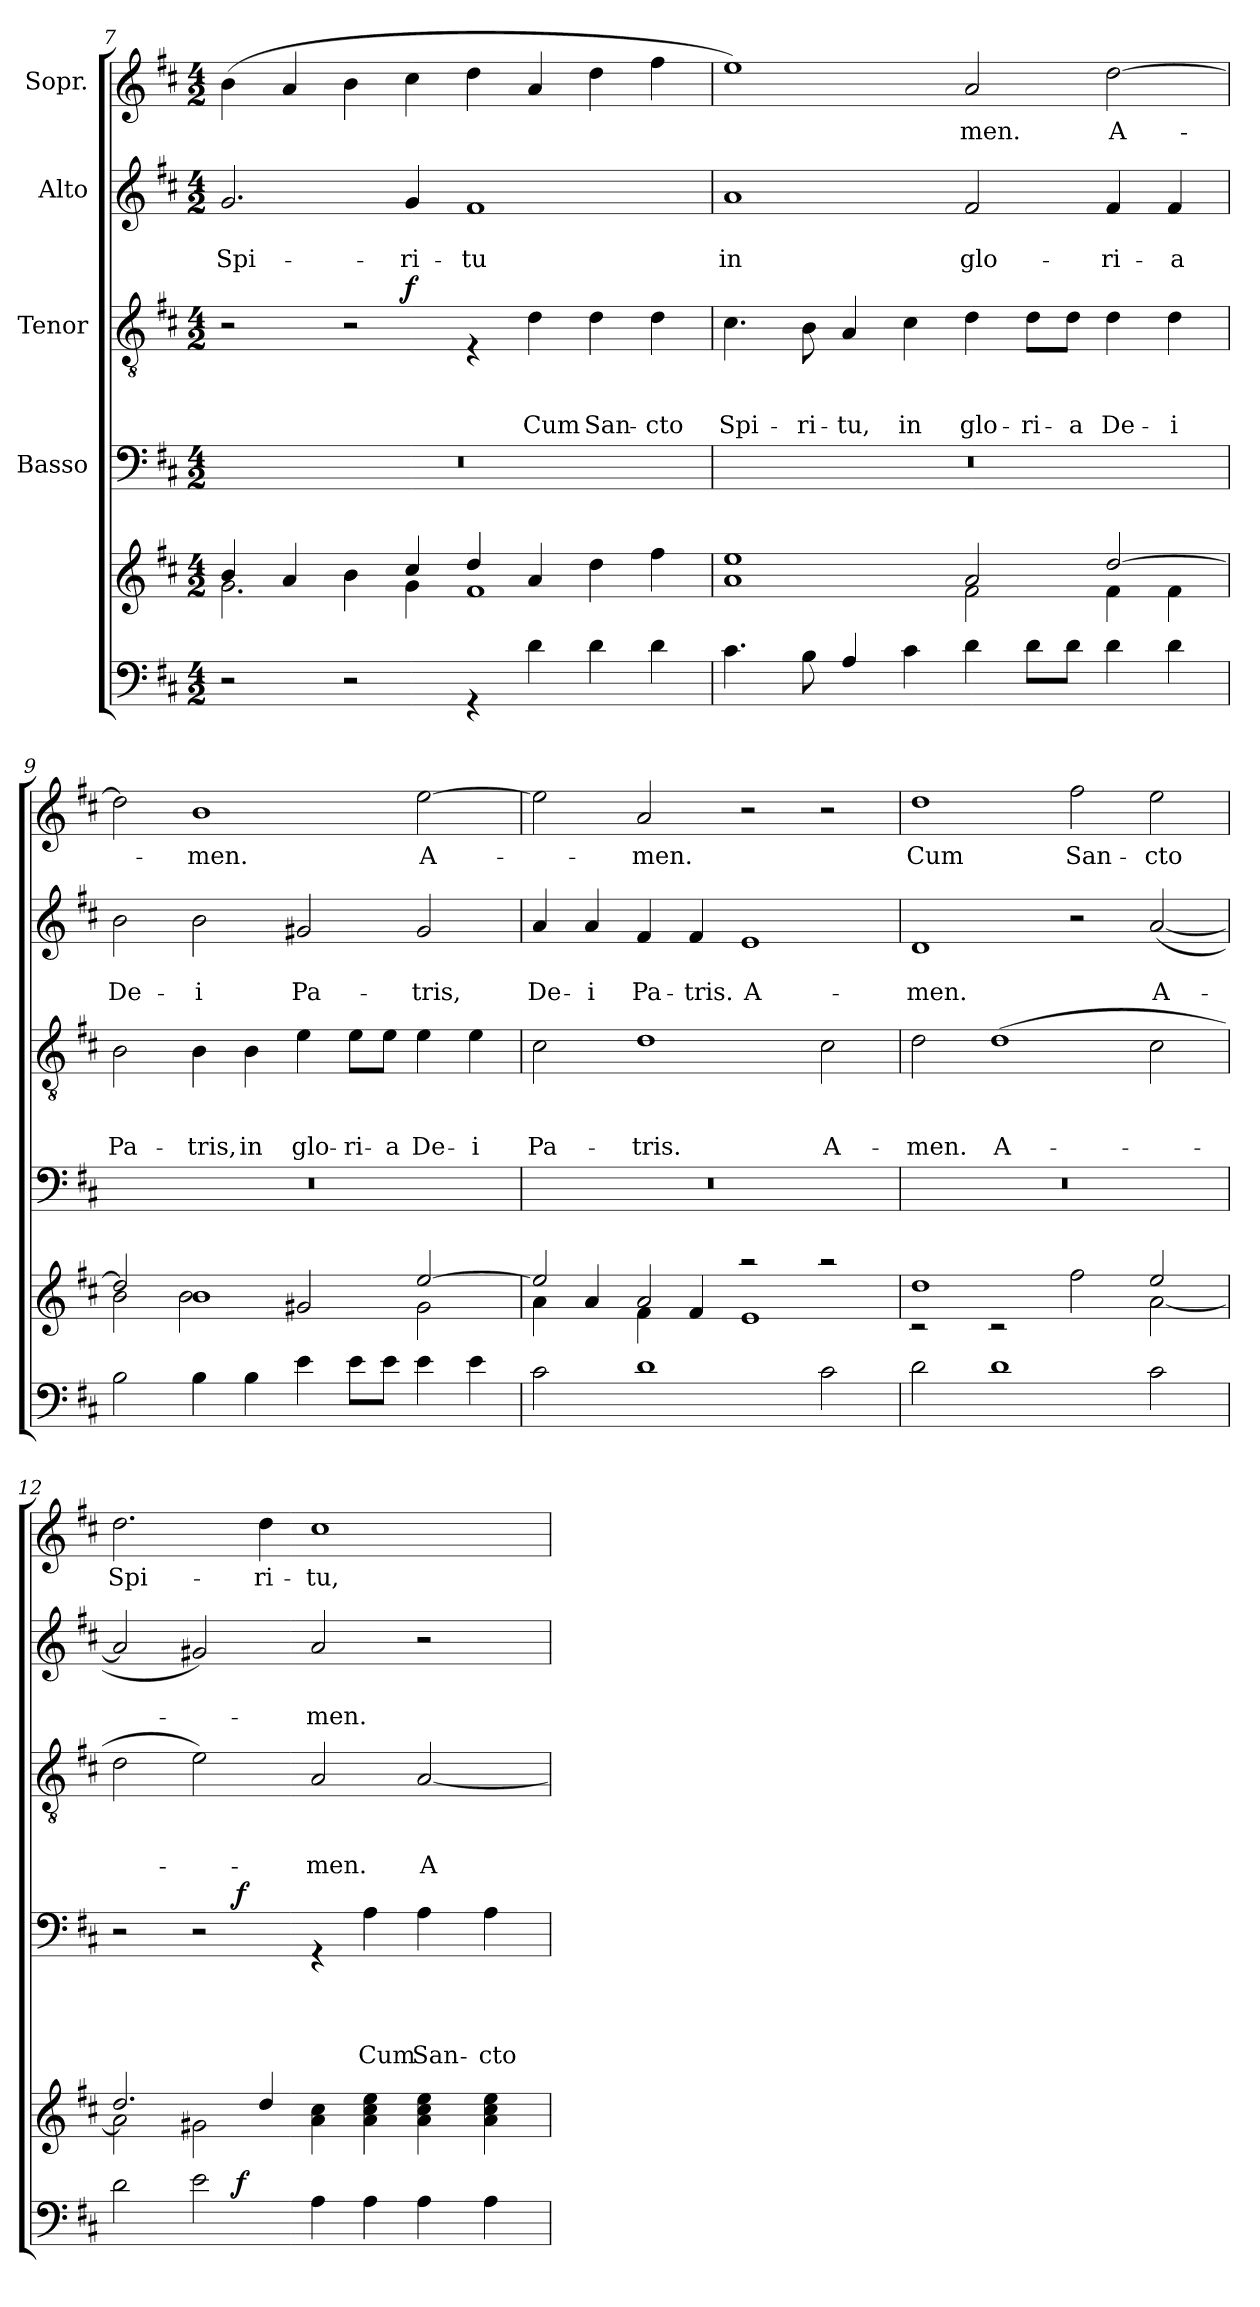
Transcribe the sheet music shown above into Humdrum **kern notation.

**kern	**dynam	**kern	**kern	**text	**text	**text	**text	**dynam	**kern	**text	**text	**text	**dynam	**kern	**text	**text	**kern	**text
*part6	*part6	*part5	*part4	*part4	*part4	*part4	*part4	*part4	*part3	*part3	*part3	*part3	*part3	*part2	*part2	*part2	*part1	*part1
*staff6	*staff6	*staff5	*staff4	*staff4	*staff4	*staff4	*staff4	*staff4	*staff3	*staff3	*staff3	*staff3	*staff3	*staff2	*staff2	*staff2	*staff1	*staff1
*	*	*	*I"Basso	*	*	*	*	*	*I"Tenor	*	*	*	*	*I"Alto	*	*	*I"Sopr.	*
!!LO:LB:g=z
*clefF4	*	*clefG2	*clefF4	*	*	*	*	*	*clefGv2	*	*	*	*	*clefG2	*	*	*clefG2	*
*k[f#c#]	*	*k[f#c#]	*k[f#c#]	*	*	*	*	*	*k[f#c#]	*	*	*	*	*k[f#c#]	*	*	*k[f#c#]	*
*D:	*	*D:	*D:	*	*	*	*	*	*D:	*	*	*	*	*D:	*	*	*D:	*
*M4/2	*	*M4/2	*M4/2	*	*	*	*	*	*M4/2	*	*	*	*	*M4/2	*	*	*M4/2	*
=7	=7	=7	=7	=7	=7	=7	=7	=7	=7	=7	=7	=7	=7	=7	=7	=7	=7	=7
*	*	*^	*	*	*	*	*	*	*	*	*	*	*	*	*	*	*	*
!	!	!	!	!	!	!	!	!	!	!	!	!	!	!	!	!	!LO:LY:b	!	!
*	*	*	*	*	*	*	*	*	*	*^	*	*	*	*	*	*	*	*	*
2r	.	4b/	2.g\	0r	.	.	.	.	.	2r	2.ryy	.	.	.	.	2.g/	.	Spi-	(>4b\	.
.	.	4a/	.	.	.	.	.	.	.	.	.	.	.	.	.	.	.	.	4a/	.
2r	.	4b\	.	.	.	.	.	.	.	2r	.	.	.	.	.	.	.	.	4b\	.
!	!	!	!	!	!	!	!	!	!	!	!	!	!	!	!LO:DY:a	!	!	!LO:LY:b	!	!
.	.	4cc#/	4g\	.	.	.	.	.	.	.	1ryy	.	.	.	f	4g/	.	-ri-	4cc#\	.
!	!	!	!	!	!	!	!	!	!	!	!	!	!	!	!	!	!	!LO:LY:b	!	!
4rGG	.	4dd/	1f#	.	.	.	.	.	.	4rE	.	.	.	.	.	1f#	.	-tu	4dd\	.
!	!	!	!	!	!	!	!	!	!	!	!	!	!	!LO:LY:b	!	!	!	!	!	!
4d\	.	4a/	.	.	.	.	.	.	.	4d\	.	.	.	Cum	.	.	.	.	4a/	.
!	!	!	!	!	!	!	!	!	!	!	!	!	!	!LO:LY:b	!	!	!	!	!	!
4d\	.	4dd\	.	.	.	.	.	.	.	4d\	.	.	.	San-	.	.	.	.	4dd\	.
!	!	!	!	!	!	!	!	!	!	!	!	!	!	!LO:LY:b	!	!	!	!	!	!
4d\	.	4ff#\	.	.	.	.	.	.	.	4d\	4ryy	.	.	-cto	.	.	.	.	4ff#\	.
=8	=8	=8	=8	=8	=8	=8	=8	=8	=8	=8	=8	=8	=8	=8	=8	=8	=8	=8	=8	=8
!	!	!	!	!	!	!	!	!	!	!	!	!	!	!LO:LY:b	!	!	!	!LO:LY:b	!	!
*	*	*	*	*	*	*	*	*	*	*v	*v	*	*	*	*	*	*	*	*	*
4.c#\	.	1ee	1a	0r	.	.	.	.	.	4.c#\	.	.	Spi-	.	1a	.	in	1ee)	.
!	!	!	!	!	!	!	!	!	!	!	!	!	!LO:LY:b	!	!	!	!	!	!
8B\	.	.	.	.	.	.	.	.	.	8B\	.	.	-ri-	.	.	.	.	.	.
!	!	!	!	!	!	!	!	!	!	!	!	!	!LO:LY:b	!	!	!	!	!	!
4A/	.	.	.	.	.	.	.	.	.	4A/	.	.	-tu,	.	.	.	.	.	.
!	!	!	!	!	!	!	!	!	!	!	!	!	!LO:LY:b	!	!	!	!	!	!
4c#\	.	.	.	.	.	.	.	.	.	4c#\	.	.	in	.	.	.	.	.	.
!	!	!	!	!	!	!	!	!	!	!	!	!	!LO:LY:b	!	!	!	!LO:LY:b	!	!LO:LY:b
4d\	.	2a/	2f#\	.	.	.	.	.	.	4d\	.	.	glo-	.	2f#/	.	glo-	2a/	-men.
!	!	!	!	!	!	!	!	!	!	!	!	!	!LO:LY:b	!	!	!	!	!	!
8d\L	.	.	.	.	.	.	.	.	.	8d\L	.	.	-ri-	.	.	.	.	.	.
!	!	!	!	!	!	!	!	!	!	!	!	!	!LO:LY:b	!	!	!	!	!	!
8d\J	.	.	.	.	.	.	.	.	.	8d\J	.	.	-a	.	.	.	.	.	.
!	!	!	!	!	!	!	!	!	!	!	!	!	!LO:LY:b	!	!	!	!LO:LY:b	!	!LO:LY:b
4d\	.	[<2dd/	4f#\	.	.	.	.	.	.	4d\	.	.	De-	.	4f#/	.	-ri-	[>2dd\	A-
!	!	!	!	!	!	!	!	!	!	!	!	!	!LO:LY:b	!	!	!	!LO:LY:b	!	!
4d\	.	.	4f#\	.	.	.	.	.	.	4d\	.	.	-i	.	4f#/	.	-a	.	.
=9	=9	=9	=9	=9	=9	=9	=9	=9	=9	=9	=9	=9	=9	=9	=9	=9	=9	=9	=9
!	!	!	!	!	!	!	!	!	!	!	!	!	!LO:LY:b	!	!	!	!LO:LY:b	!	!
2B\	.	2dd/]	2b\	0r	.	.	.	.	.	2B\	.	.	Pa-	.	2b\	.	De-	2dd\]	.
!	!	!	!	!	!	!	!	!	!	!	!	!	!LO:LY:b	!	!	!	!LO:LY:b	!	!LO:LY:b
4B\	.	1b	2b\	.	.	.	.	.	.	4B\	.	.	-tris,	.	2b\	.	-i	1b	-men.
!	!	!	!	!	!	!	!	!	!	!	!	!	!LO:LY:b	!	!	!	!	!	!
4B\	.	.	.	.	.	.	.	.	.	4B\	.	.	in	.	.	.	.	.	.
!	!	!	!	!	!	!	!	!	!	!	!	!	!LO:LY:b	!	!	!	!LO:LY:b	!	!
4e\	.	.	2g#X/	.	.	.	.	.	.	4e\	.	.	glo-	.	2g#X/	.	Pa-	.	.
!	!	!	!	!	!	!	!	!	!	!	!	!	!LO:LY:b	!	!	!	!	!	!
8e\L	.	.	.	.	.	.	.	.	.	8e\L	.	.	-ri-	.	.	.	.	.	.
!	!	!	!	!	!	!	!	!	!	!	!	!	!LO:LY:b	!	!	!	!	!	!
8e\J	.	.	.	.	.	.	.	.	.	8e\J	.	.	-a	.	.	.	.	.	.
!	!	!	!	!	!	!	!	!	!	!	!	!	!LO:LY:b	!	!	!	!LO:LY:b	!	!LO:LY:b
4e\	.	[<2ee/	2g#\	.	.	.	.	.	.	4e\	.	.	De-	.	2g#/	.	-tris,	[>2ee\	A-
!	!	!	!	!	!	!	!	!	!	!	!	!	!LO:LY:b	!	!	!	!	!	!
4e\	.	.	.	.	.	.	.	.	.	4e\	.	.	-i	.	.	.	.	.	.
!!LO:LB:g=z
=10	=10	=10	=10	=10	=10	=10	=10	=10	=10	=10	=10	=10	=10	=10	=10	=10	=10	=10	=10
!	!	!	!	!	!	!	!	!	!	!	!	!	!LO:LY:b	!	!	!	!LO:LY:b	!	!
2c#\	.	2ee/]	4a\	0r	.	.	.	.	.	2c#\	.	.	Pa-	.	4a/	.	De-	2ee\]	.
!	!	!	!	!	!	!	!	!	!	!	!	!	!	!	!	!	!LO:LY:b	!	!
.	.	.	4a/	.	.	.	.	.	.	.	.	.	.	.	4a/	.	-i	.	.
!	!	!	!	!	!	!	!	!	!	!	!	!	!LO:LY:b	!	!	!	!LO:LY:b	!	!LO:LY:b
1d	.	2a/	4f#\	.	.	.	.	.	.	1d	.	.	-tris.	.	4f#/	.	Pa-	2a/	-men.
!	!	!	!	!	!	!	!	!	!	!	!	!	!	!	!	!	!LO:LY:b	!	!
.	.	.	4f#/	.	.	.	.	.	.	.	.	.	.	.	4f#/	.	-tris.	.	.
!	!	!	!	!	!	!	!	!	!	!	!	!	!	!	!	!	!LO:LY:b	!	!
.	.	2raa	1e	.	.	.	.	.	.	.	.	.	.	.	1e	.	A-	2r	.
!	!	!	!	!	!	!	!	!	!	!	!	!	!LO:LY:b	!	!	!	!	!	!
2c#\	.	2raa	.	.	.	.	.	.	.	2c#\	.	.	A-	.	.	.	.	2r	.
=11	=11	=11	=11	=11	=11	=11	=11	=11	=11	=11	=11	=11	=11	=11	=11	=11	=11	=11	=11
!	!	!	!	!	!	!	!	!	!	!	!	!	!LO:LY:b	!	!	!	!LO:LY:b	!	!LO:LY:b
2d\	.	1dd	2rc	0r	.	.	.	.	.	2d\	.	.	-men.	.	1d	.	-men.	1dd	Cum
!	!	!	!	!	!	!	!	!	!	!	!	!	!LO:LY:b	!	!	!	!	!	!
1d	.	.	2rc	.	.	.	.	.	.	(>1d	.	.	A-	.	.	.	.	.	.
!	!	!	!	!	!	!	!	!	!	!	!	!	!	!	!	!	!	!	!LO:LY:b
.	.	2ff#\	2ryy	.	.	.	.	.	.	.	.	.	.	.	2r	.	.	2ff#\	San-
!	!	!	!	!	!	!	!	!	!	!	!	!	!	!	!	!	!LO:LY:b	!	!LO:LY:b
2c#\	.	2ee/	[>2a\	.	.	.	.	.	.	2c#\	.	.	.	.	(<[<2a/	.	A-	2ee\	-cto
=12	=12	=12	=12	=12	=12	=12	=12	=12	=12	=12	=12	=12	=12	=12	=12	=12	=12	=12	=12
!	!	!	!	!	!	!	!	!	!	!	!	!	!	!	!	!	!	!	!LO:LY:b
*^	*	*	*	*^	*	*	*	*	*	*	*	*	*	*	*	*	*	*	*
2d\	2ryy	.	2.dd/	2a\]	2r	2ryy	.	.	.	.	.	2d\	.	.	.	.	2a/]	.	.	2.dd\	Spi-
2e\	8.ryy	.	.	2g#X\	2r	8.ryy	.	.	.	.	.	2e\)	.	.	.	.	2g#X/)	.	.	.	.
!	!	!LO:DY:a	!	!	!	!	!	!	!	!	!LO:DY:a	!	!	!	!	!	!	!	!	!	!
.	1ryy	f	.	.	.	1ryy	.	.	.	.	f	.	.	.	.	.	.	.	.	.	.
!	!	!	!	!	!	!	!	!	!	!	!	!	!	!	!	!	!	!	!	!	!LO:LY:b
.	.	.	4dd/	.	.	.	.	.	.	.	.	.	.	.	.	.	.	.	.	4dd\	-ri-
!	!	!	!	!	!	!	!	!	!	!	!	!	!	!	!LO:LY:b	!	!	!	!LO:LY:b	!	!LO:LY:b
4A\	.	.	1ryy	4a\ 4cc#\	4rGG	.	.	.	.	.	.	2A/	.	.	-men.	.	2a/	.	-men.	1cc#	-tu,
!	!	!	!	!	!	!	!	!	!	!LO:LY:b	!	!	!	!	!	!	!	!	!	!	!
4A\	.	.	.	4a\ 4cc#\ 4ee\	4A\	.	.	.	.	Cum	.	.	.	.	.	.	.	.	.	.	.
!	!	!	!	!	!	!	!	!	!	!LO:LY:b	!	!	!	!	!LO:LY:b	!	!	!	!	!	!
4A\	.	.	.	4a\ 4cc#\ 4ee\	4A\	.	.	.	.	San-	.	[<2A/	.	.	A-	.	2r	.	.	.	.
.	4ryy	.	.	.	.	4ryy	.	.	.	.	.	.	.	.	.	.	.	.	.	.	.
!	!	!	!	!	!	!	!	!	!	!LO:LY:b	!	!	!	!	!	!	!	!	!	!	!
4A\	.	.	.	4a\ 4cc#\ 4ee\	4A\	.	.	.	.	-cto	.	.	.	.	.	.	.	.	.	.	.
.	16ryy	.	.	.	.	16ryy	.	.	.	.	.	.	.	.	.	.	.	.	.	.	.
*v	*v	*	*	*	*v	*v	*	*	*	*	*	*	*	*	*	*	*	*	*	*	*
*	*	*v	*v	*	*	*	*	*	*	*	*	*	*	*	*	*	*	*	*
=	=	=	=	=	=	=	=	=	=	=	=	=	=	=	=	=	=	=
*-	*-	*-	*-	*-	*-	*-	*-	*-	*-	*-	*-	*-	*-	*-	*-	*-	*-	*-
